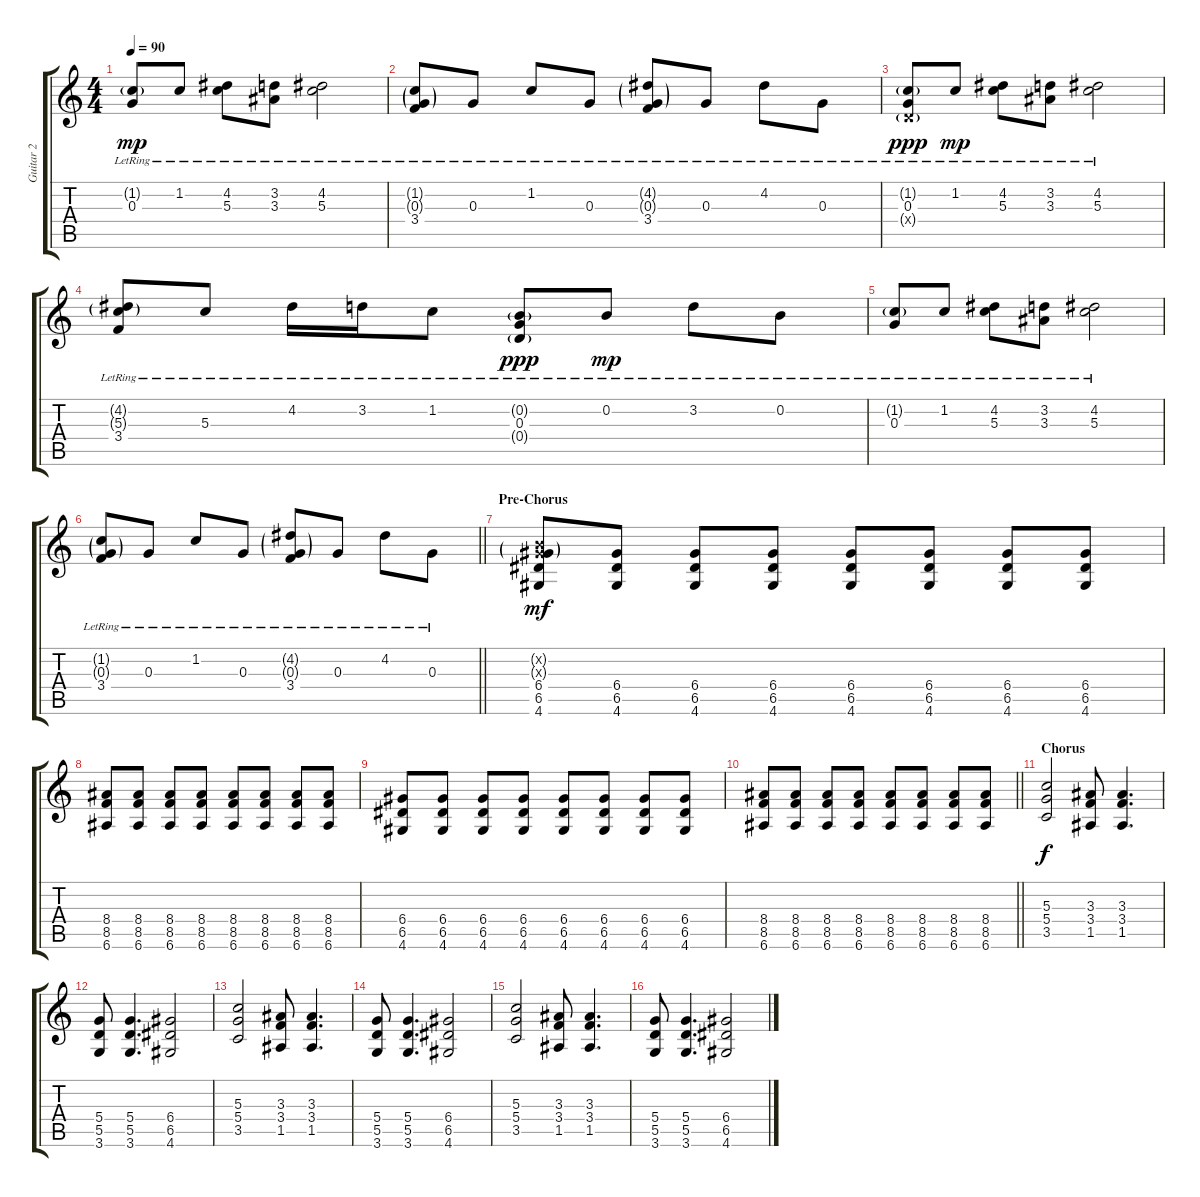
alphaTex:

\track ("Guitar 2" "Guitar 2") {instrument distortionguitar}
\staff {score tabs}
\tuning (E4 B3 G3 D3 A2 E2) {hide}
\ts (4 4)
\tempo 90
\clef g2
\ks c
(1.2{g} 0.3{lr}).8{dy mp} 1.2{lr}.8 (4.2{lr} 5.3{lr}).8 (3.2{lr} 3.3{lr}).8 (4.2{lr} 5.3{lr}).2 |
(1.2{g} 0.3{g} 3.4{lr}).8 0.3{lr}.8 1.2{lr}.8 0.3{lr}.8 (4.2{g} 0.3{g} 3.4{lr}).8 0.3{lr}.8 4.2{lr}.8 0.3{lr}.8 |
(1.2{g} 0.3{lr} 0.4{g x}).8{dy ppp} 1.2{lr}.8{dy mp} (4.2{lr} 5.3{lr}).8 (3.2{lr} 3.3{lr}).8 (4.2{lr} 5.3{lr}).2 |
(4.2{g} 5.3{g} 3.4{lr}).8 5.3{lr}.8 4.2{lr}.16 3.2{lr}.16 1.2{lr}.8 (0.2{g} 0.3{lr} 0.4{g}).8{dy ppp} 0.2{lr}.8{dy mp} 3.2{lr}.8 0.2{lr}.8 |
(1.2{g} 0.3{lr}).8 1.2{lr}.8 (4.2{lr} 5.3{lr}).8 (3.2{lr} 3.3{lr}).8 (4.2{lr} 5.3{lr}).2 |
\barLineRight lightlight
(1.2{g} 0.3{g} 3.4{lr}).8 0.3{lr}.8 1.2{lr}.8 0.3{lr}.8 (4.2{g} 0.3{g} 3.4{lr}).8 0.3{lr}.8 4.2{lr}.8 0.3{lr}.8 |
\section ("" "Pre-Chorus")
(0.2{g x} 0.3{g x} 6.4 6.5 4.6).8{dy mf} (6.4 6.5 4.6).8 (6.4 6.5 4.6).8 (6.4 6.5 4.6).8 (6.4 6.5 4.6).8 (6.4 6.5 4.6).8 (6.4 6.5 4.6).8 (6.4 6.5 4.6).8 |
(8.4 8.5 6.6).8 (8.4 8.5 6.6).8 (8.4 8.5 6.6).8 (8.4 8.5 6.6).8 (8.4 8.5 6.6).8 (8.4 8.5 6.6).8 (8.4 8.5 6.6).8 (8.4 8.5 6.6).8 |
(6.4 6.5 4.6).8 (6.4 6.5 4.6).8 (6.4 6.5 4.6).8 (6.4 6.5 4.6).8 (6.4 6.5 4.6).8 (6.4 6.5 4.6).8 (6.4 6.5 4.6).8 (6.4 6.5 4.6).8 |
\barLineRight lightlight
(8.4 8.5 6.6).8 (8.4 8.5 6.6).8 (8.4 8.5 6.6).8 (8.4 8.5 6.6).8 (8.4 8.5 6.6).8 (8.4 8.5 6.6).8 (8.4 8.5 6.6).8 (8.4 8.5 6.6).8 |
\section ("" "Chorus")
(5.3 5.4 3.5).2{dy f} (3.3 3.4 1.5).8 (3.3 3.4 1.5).4{d} |
(5.4 5.5 3.6).8 (5.4 5.5 3.6).4{d} (6.4 6.5 4.6).2 |
(5.3 5.4 3.5).2 (3.3 3.4 1.5).8 (3.3 3.4 1.5).4{d} |
(5.4 5.5 3.6).8 (5.4 5.5 3.6).4{d} (6.4 6.5 4.6).2 |
(5.3 5.4 3.5).2 (3.3 3.4 1.5).8 (3.3 3.4 1.5).4{d} |
(5.4 5.5 3.6).8 (5.4 5.5 3.6).4{d} (6.4 6.5 4.6).2
